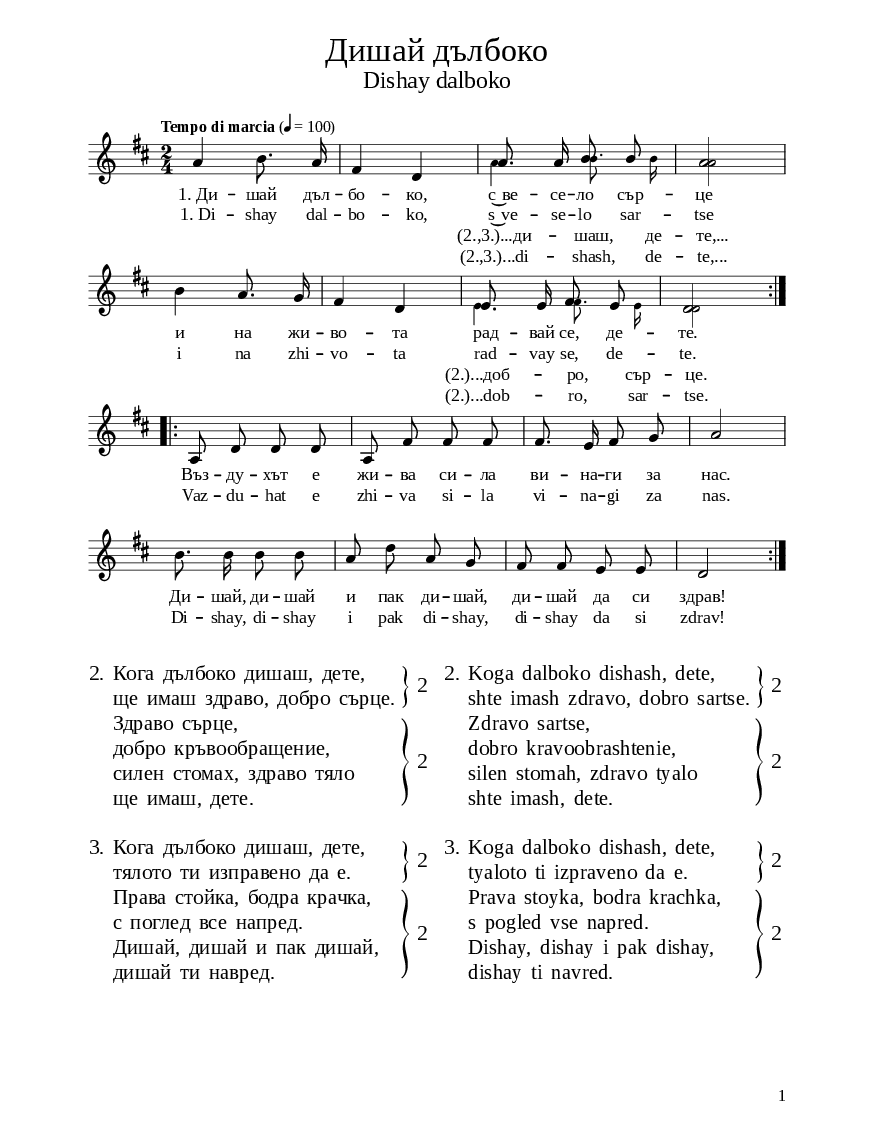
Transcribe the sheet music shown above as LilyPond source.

\version "2.24.0"

\include "include/globals.ily"

"rightBraces063" = \markup {
  \column {
    % repeat braces
    \translate #'(0 . -0.7 )
    \right-brace #20

    \translate #'(0 . -3.9 )
    \right-brace #42

    \translate #'(0 . -5.4 )
    \right-brace #20

    \translate #'(0 . -5.0 )
    \right-brace #43
  }
  \column {
    % repeat numbers
    \translate #'(0 . -1.2 )
    2

    \translate #'(0 . -4.5 )
    2

    \translate #'(0 . -9.5 )
    2

    \translate #'(0 . -7.0 )
    2
  }
}

\bookpart {
  \label #'ref063
  \tocItem \markup "Дишай дълбоко – Dishay dalboko "
  \include "include/bookpart-paper.ily"
  \score {
    \include "include/score-layout.ily"

    <<
      \new Voice = "mainVoice" \absolute  {
        \clef treble
        \key d \major
        \time 2/4
        \tempoFunc "Tempo di marcia" 4 "100"
        \autoBeamOff

          a'4 b'8. a'16 | fis'4 d' | \noBreak

          <<
            % now temporary add a second voice
            {
              \voiceTwo % this voice is in the same context as parent
              \stemUp a'8. a'16 b'8 b' | a'2 \stemNeutral
            }
            \new Voice = "tempVoice1" {
              % this is a new voice context
              \voiceOne \autoBeamOff
              \stemDown \tiny a'4 b'8. b'16 |
              \once \override NoteColumn.force-hshift = #1.2
              a'2 \stemNeutral
            }
          >>
          \oneVoice
          | \break

          b'4 a'8. g'16 | fis'4 d' | \noBreak

          <<
            % now temporary add a new voice
            {
              \voiceTwo % this voice is in the same context as parent
              \stemUp e'8. e'16 fis'8 e' | d'2 \stemNeutral
            }
            \new Voice = "tempVoice2" {
              % this is a new voice context
              \voiceOne \autoBeamOff
              \stemDown \tiny e'4 fis'8. e'16 |
              \once \override NoteColumn.force-hshift = #1.2
              d'2 \stemNeutral
            }
          >>
          \oneVoice
          \bar ":|.|:" | \break
          a8 d' d' d' | a8 fis' fis' fis' | fis'8. e'16 fis'8 g' |  a'2 \break |
          b'8. b'16 b'8 b' | a'8 d'' a' g' |  fis'8 fis'8 e'8 e'8|  d'2 \bar ":|." \break |
      }

      \new Lyrics \lyricsto "mainVoice" {
        "1. Ди" -- шай дъл -- бо -- ко, с~ве -- се -- ло сър -- це
        и на жи -- во -- та рад -- вай се, де -- те.
        Въз -- ду -- хът е жи -- ва си -- ла ви -- на -- ги за нас.
        Ди -- шай, ди -- шай и пак ди -- шай, ди -- шай да си здрав!
      }
      \new Lyrics \lyricsto "mainVoice" {
        "1. Di" -- shay dal -- bo -- ko, s~ve -- se -- lo sar -- tse
        i na zhi -- vo -- ta rad -- vay se, de -- te.
        Vaz -- du -- hat e zhi -- va si -- la vi -- na -- gi za nas.
        Di -- shay, di -- shay i pak di -- shay, di -- shay da si zdrav!
      }

      \new Lyrics \lyricsto "tempVoice1" {
        "(2.,3.)...ди" -- шаш, де -- те,...
      }
      \new Lyrics \lyricsto "tempVoice1" {
        "(2.,3.)...di" -- shash, de -- te,...
      }

      \new Lyrics \lyricsto "tempVoice2" {
        "(2.)...доб" -- ро, сър -- це.
      }
      \new Lyrics \lyricsto "tempVoice2" {
        "(2.)...dob" -- ro, sar -- tse.
      }
    >>

    \header {
      title = \titleFunc "Дишай дълбоко" "Dishay dalboko"
    }

    \midi{}

  } % score



  \markup \fontsize #bgCoupletFontSize {
    %\hspace #1
    \override #`(baseline-skip . ,bgCoupletBaselineSkip)
    \column {

      \line {   2.  Кога дълбоко дишаш, дете,}

      \line {   "   "ще имаш здраво, добро сърце.}

      \line {   "   "Здраво сърце, }

      \line {   "   "добро кръвообращение,}

      \line {   "   "силен стомах, здраво тяло}

      \line {   "   "ще имаш, дете.}

      \line {   "   "}

      \line {   3. Кога дълбоко дишаш, дете,}

      \line {   "   "тялото ти изправено да е.}

      \line {   "   "Права стойка, бодра крачка,}

      \line {   "   "с поглед все напред.}

      \line {   "   "Дишай, дишай и пак дишай, }

      \line {   "   "дишай ти навред. }
    }
    \"rightBraces063"
    \hspace #1
    \override #`(baseline-skip . ,bgCoupletBaselineSkip)
    \column {

      \line {   2.  Koga dalboko dishash, dete,}

      \line {   "   "shte imash zdravo, dobro sartse.}

      \line {   "   "Zdravo sartse, }

      \line {   "   "dobro kravoobrashtenie,}

      \line {   "   "silen stomah, zdravo tyalo}

      \line {   "   "shte imash, dete.}

      \line {   "   "}

      \line {   3. Koga dalboko dishash, dete,}


      \line {   "   "tyaloto ti izpraveno da e.}

      \line {   "   "Prava stoyka, bodra krachka,}

      \line {   "   "s pogled vse napred.}

      \line {   "   "Dishay, dishay i pak dishay, }

      \line {   "   "dishay ti navred. }
    } %column
    \"rightBraces063"
  } % markup

  \pageBreak

  % include foreign translation(s) of the song
  \version "2.22.1"

\markup \fill-line { \fontsize #deTitleFontSize "Atme tief" }
\markup \null
\markup \null
\markup \fontsize #deCoupletFontSize {
  \hspace #10
  \override #`(baseline-skip . ,deCoupletBaselineSkip)

  \column {
     \line { " " }


\line { 1. Atme tief mit fröhlichem Herzen,}

\line { "   "und erfreue dich, Kind, am Leben.}

\line { "   "Die Luft ist für uns immer eine lebendige Kraft}

\line { "   "atme, atme und atme wieder,}

\line { "   "atme, auf dass du gesund bleibst!}
 \line { " " }
\line { 2. Wenn du, Kind, tief atmest,}

\line { "   "dann wirst du ein gesundes, gutes Herz haben.}

\line { "   "Ein gesundes Herz, einen guten Kreislauf,}

\line { "   "einen starken Magen, einen starken Körper}

\line { "   "wirst du, Kind, haben.}
 \line { " " }
\line { 3. Wenn du, Kind, tief atmest,}

\line { "   "soll dein Körper aufgerichtet sein!}

\line { "   "Aufrechte Haltung, ein munterer Schritt,}

\line { "   "mit einem Blick immer aufwärts.}

\line { "   "Atme, atme und atme wieder,}

\line { "   "atme du überall.}


           }
       
    }    


} % bookpart
